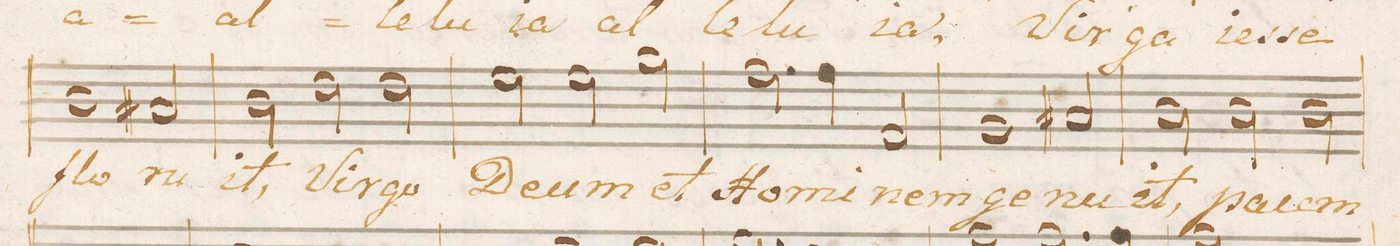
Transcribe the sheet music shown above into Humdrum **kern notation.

**kern	**text
*I"Soprano.	*
*clefC1	*
*k[]	*
*M3/2	*
1g	flo-
2f#X/	-ru-
=20	=20
2g\	-it,
2b\	Vir-
2b\	-go
=21	=21
2cc\	De-
2cc\	-um
2ee\	et
=22	=22
2.dd\	Ho-
4dd\	-mi-
2d/	-nem
=23	=23
1e	ge-
2f#X/	-nu-
=24	=24
2g\	-it,
2g\	pa-
2g\	-cem
=25	=25
*-	*-
